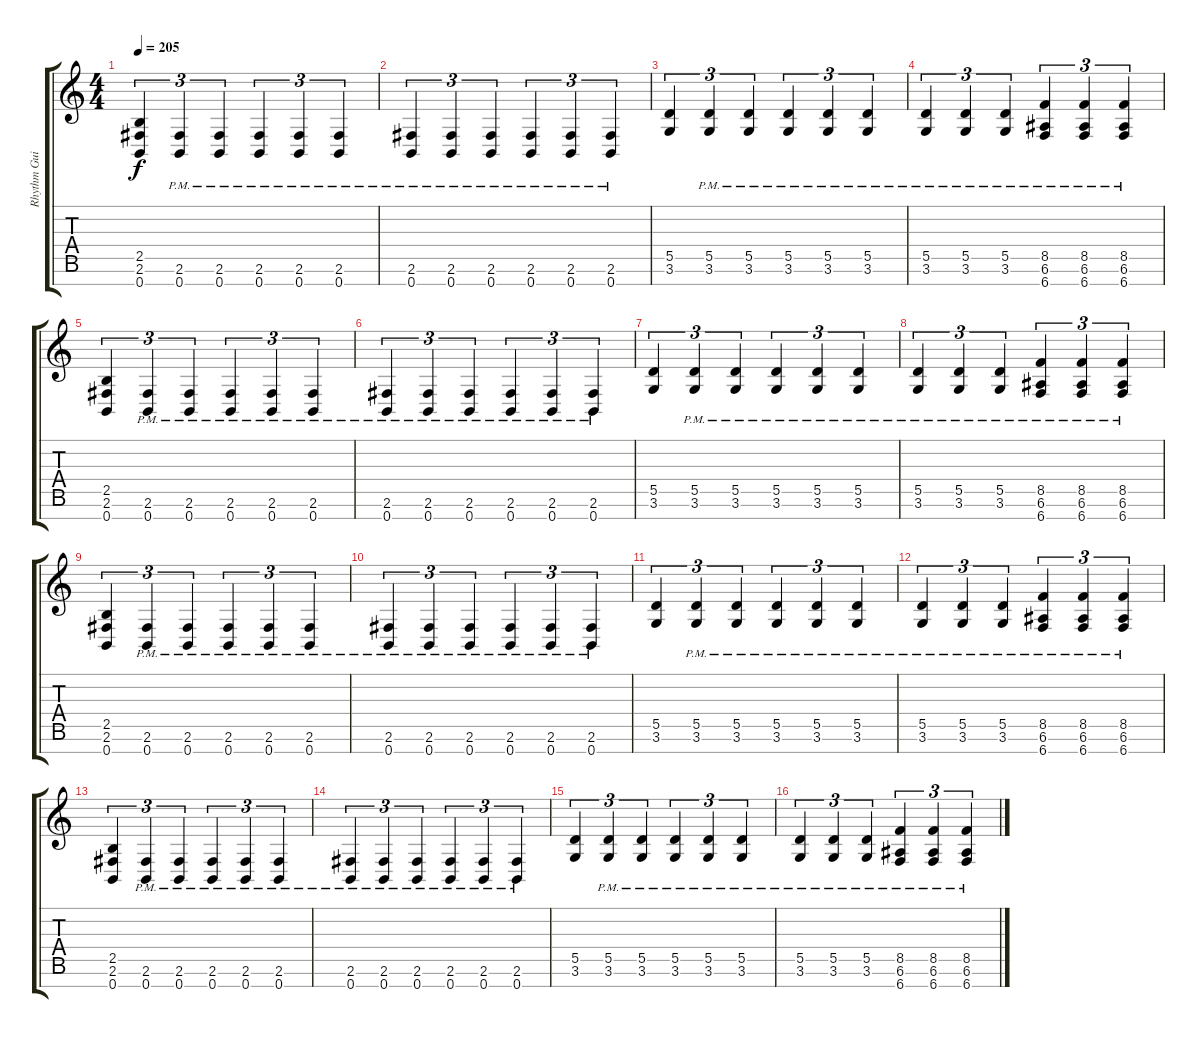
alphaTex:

\track ("Rhythm Guitar L" "Rhythm Gui") {instrument overdrivenguitar}
\staff {score tabs}
\tuning (E4 B3 G3 D3 A2 E2 B1) {hide}
\ts (4 4)
\tempo 205
\clef g2
\ks c
(2.5 2.6 0.7).4{tu (3 2) dy f} (2.6{pm} 0.7{pm}).4{tu (3 2)} (2.6{pm} 0.7{pm}).4{tu (3 2)} (2.6{pm} 0.7{pm}).4{tu (3 2)} (2.6{pm} 0.7{pm}).4{tu (3 2)} (2.6{pm} 0.7{pm}).4{tu (3 2)} |
(2.6{pm} 0.7{pm}).4{tu (3 2)} (2.6{pm} 0.7{pm}).4{tu (3 2)} (2.6{pm} 0.7{pm}).4{tu (3 2)} (2.6{pm} 0.7{pm}).4{tu (3 2)} (2.6{pm} 0.7{pm}).4{tu (3 2)} (2.6{pm} 0.7{pm}).4{tu (3 2)} |
(5.5 3.6).4{tu (3 2)} (5.5{pm} 3.6{pm}).4{tu (3 2)} (5.5{pm} 3.6{pm}).4{tu (3 2)} (5.5{pm} 3.6{pm}).4{tu (3 2)} (5.5{pm} 3.6{pm}).4{tu (3 2)} (5.5{pm} 3.6{pm}).4{tu (3 2)} |
(5.5{pm} 3.6{pm}).4{tu (3 2)} (5.5{pm} 3.6{pm}).4{tu (3 2)} (5.5{pm} 3.6{pm}).4{tu (3 2)} (8.5{pm} 6.6{pm} 6.7{pm}).4{tu (3 2)} (8.5{pm} 6.6{pm} 6.7{pm}).4{tu (3 2)} (8.5{pm} 6.6{pm} 6.7{pm}).4{tu (3 2)} |
(2.5 2.6 0.7).4{tu (3 2)} (2.6{pm} 0.7{pm}).4{tu (3 2)} (2.6{pm} 0.7{pm}).4{tu (3 2)} (2.6{pm} 0.7{pm}).4{tu (3 2)} (2.6{pm} 0.7{pm}).4{tu (3 2)} (2.6{pm} 0.7{pm}).4{tu (3 2)} |
(2.6{pm} 0.7{pm}).4{tu (3 2)} (2.6{pm} 0.7{pm}).4{tu (3 2)} (2.6{pm} 0.7{pm}).4{tu (3 2)} (2.6{pm} 0.7{pm}).4{tu (3 2)} (2.6{pm} 0.7{pm}).4{tu (3 2)} (2.6{pm} 0.7{pm}).4{tu (3 2)} |
(5.5 3.6).4{tu (3 2)} (5.5{pm} 3.6{pm}).4{tu (3 2)} (5.5{pm} 3.6{pm}).4{tu (3 2)} (5.5{pm} 3.6{pm}).4{tu (3 2)} (5.5{pm} 3.6{pm}).4{tu (3 2)} (5.5{pm} 3.6{pm}).4{tu (3 2)} |
(5.5{pm} 3.6{pm}).4{tu (3 2)} (5.5{pm} 3.6{pm}).4{tu (3 2)} (5.5{pm} 3.6{pm}).4{tu (3 2)} (8.5{pm} 6.6{pm} 6.7{pm}).4{tu (3 2)} (8.5{pm} 6.6{pm} 6.7{pm}).4{tu (3 2)} (8.5{pm} 6.6{pm} 6.7{pm}).4{tu (3 2)} |
(2.5 2.6 0.7).4{tu (3 2)} (2.6{pm} 0.7{pm}).4{tu (3 2)} (2.6{pm} 0.7{pm}).4{tu (3 2)} (2.6{pm} 0.7{pm}).4{tu (3 2)} (2.6{pm} 0.7{pm}).4{tu (3 2)} (2.6{pm} 0.7{pm}).4{tu (3 2)} |
(2.6{pm} 0.7{pm}).4{tu (3 2)} (2.6{pm} 0.7{pm}).4{tu (3 2)} (2.6{pm} 0.7{pm}).4{tu (3 2)} (2.6{pm} 0.7{pm}).4{tu (3 2)} (2.6{pm} 0.7{pm}).4{tu (3 2)} (2.6{pm} 0.7{pm}).4{tu (3 2)} |
(5.5 3.6).4{tu (3 2)} (5.5{pm} 3.6{pm}).4{tu (3 2)} (5.5{pm} 3.6{pm}).4{tu (3 2)} (5.5{pm} 3.6{pm}).4{tu (3 2)} (5.5{pm} 3.6{pm}).4{tu (3 2)} (5.5{pm} 3.6{pm}).4{tu (3 2)} |
(5.5{pm} 3.6{pm}).4{tu (3 2)} (5.5{pm} 3.6{pm}).4{tu (3 2)} (5.5{pm} 3.6{pm}).4{tu (3 2)} (8.5{pm} 6.6{pm} 6.7{pm}).4{tu (3 2)} (8.5{pm} 6.6{pm} 6.7{pm}).4{tu (3 2)} (8.5{pm} 6.6{pm} 6.7{pm}).4{tu (3 2)} |
(2.5 2.6 0.7).4{tu (3 2)} (2.6{pm} 0.7{pm}).4{tu (3 2)} (2.6{pm} 0.7{pm}).4{tu (3 2)} (2.6{pm} 0.7{pm}).4{tu (3 2)} (2.6{pm} 0.7{pm}).4{tu (3 2)} (2.6{pm} 0.7{pm}).4{tu (3 2)} |
(2.6{pm} 0.7{pm}).4{tu (3 2)} (2.6{pm} 0.7{pm}).4{tu (3 2)} (2.6{pm} 0.7{pm}).4{tu (3 2)} (2.6{pm} 0.7{pm}).4{tu (3 2)} (2.6{pm} 0.7{pm}).4{tu (3 2)} (2.6{pm} 0.7{pm}).4{tu (3 2)} |
(5.5 3.6).4{tu (3 2)} (5.5{pm} 3.6{pm}).4{tu (3 2)} (5.5{pm} 3.6{pm}).4{tu (3 2)} (5.5{pm} 3.6{pm}).4{tu (3 2)} (5.5{pm} 3.6{pm}).4{tu (3 2)} (5.5{pm} 3.6{pm}).4{tu (3 2)} |
(5.5{pm} 3.6{pm}).4{tu (3 2)} (5.5{pm} 3.6{pm}).4{tu (3 2)} (5.5{pm} 3.6{pm}).4{tu (3 2)} (8.5{pm} 6.6{pm} 6.7{pm}).4{tu (3 2)} (8.5{pm} 6.6{pm} 6.7{pm}).4{tu (3 2)} (8.5{pm} 6.6{pm} 6.7{pm}).4{tu (3 2)}
